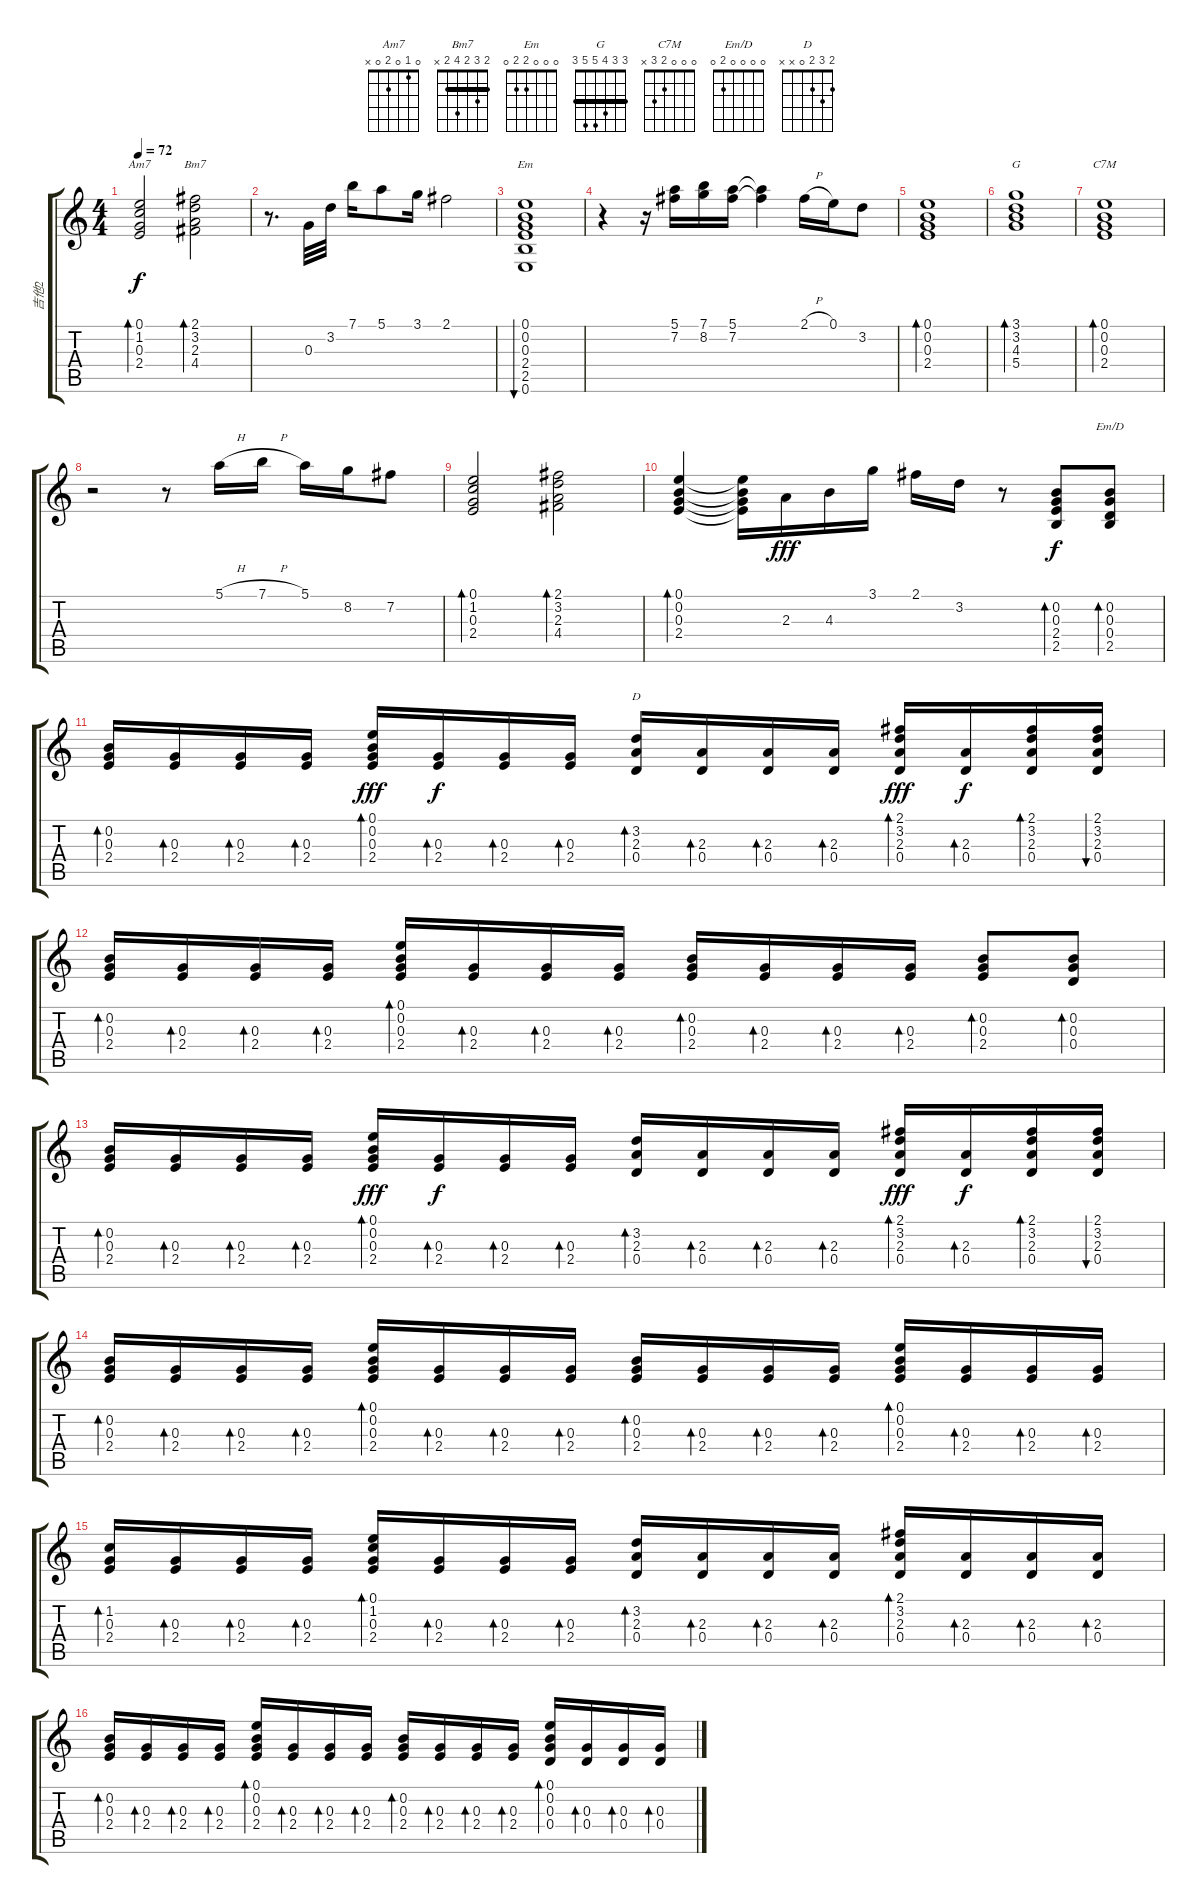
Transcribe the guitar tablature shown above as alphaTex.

\track ("吉他2" "吉他2") {instrument acousticguitarsteel}
\staff {score tabs}
\tuning (E4 B3 G3 D3 A2 E2) {hide}
\chord ("Am7" 0 1 0 2 0 x)
\chord ("Bm7" 2 3 2 4 2 x) {barre 2}
\chord ("Em" 0 0 0 2 2 0)
\chord ("G" 3 3 4 5 5 3) {barre 3}
\chord ("C7M" 0 0 0 2 3 x)
\chord ("Em/D" 0 0 0 0 2 0)
\chord ("D" 2 3 2 0 x x)
\ts (4 4)
\tempo 72
\clef g2
\ks c
(0.1 1.2 0.3 2.4).2{bd 240 ch "Am7" dy f} (2.1 3.2 2.3 4.4).2{bd 240 ch "Bm7"} |
r.8{d} 0.3.32 3.2.32 7.1.16 5.1.8 3.1.16 2.1.2 |
(0.1 0.2 0.3 2.4 2.5 0.6).1{bu 240 ch "Em"} |
r.4 r.16 (5.1 7.2).16 (7.1 8.2).16 (5.1 7.2).16 (5.1{t} 7.2{t}).4 2.1{h}.16 0.1.16 3.2.8 |
(0.1 0.2 0.3 2.4).1{bd 240} |
(3.1 3.2 4.3 5.4).1{bd 240 ch "G"} |
(0.1 0.2 0.3 2.4).1{bd 240 ch "C7M"} |
r.2 r.8 5.1{h}.16 7.1{h}.16 5.1.16 8.2.16 7.2.8 |
(0.1 1.2 0.3 2.4).2{bd 240} (2.1 3.2 2.3 4.4).2{bd 240} |
(0.1 0.2 0.3 2.4).4{bd 240} (0.1{t} 0.2{t} 0.3{t} 2.4{t}).16 2.3.16{dy fff} 4.3.16 3.1.16 2.1.16 3.2.16 r.8 (0.2 0.3 2.4 2.5).8{bd 30 dy f} (0.2 0.3 0.4 2.5).8{bd 30 ch "Em/D"} |
(0.2 0.3 2.4).16{bd 60} (0.3 2.4).16{bd 60} (0.3 2.4).16{bd 60} (0.3 2.4).16{bd 60} (0.1 0.2 0.3 2.4).16{bd 60 dy fff} (0.3 2.4).16{bd 60 dy f} (0.3 2.4).16{bd 60} (0.3 2.4).16{bd 60} (3.2 2.3 0.4).16{bd 60 ch "D"} (2.3 0.4).16{bd 60} (2.3 0.4).16{bd 60} (2.3 0.4).16{bd 60} (2.1 3.2 2.3 0.4).16{bd 60 dy fff} (2.3 0.4).16{bd 60 dy f} (2.1 3.2 2.3 0.4).16{bd 60} (2.1 3.2 2.3 0.4).16{bu 60} |
(0.2 0.3 2.4).16{bd 60} (0.3 2.4).16{bd 60} (0.3 2.4).16{bd 60} (0.3 2.4).16{bd 60} (0.1 0.2 0.3 2.4).16{bd 60} (0.3 2.4).16{bd 60} (0.3 2.4).16{bd 60} (0.3 2.4).16{bd 60} (0.2 0.3 2.4).16{bd 60} (0.3 2.4).16{bd 60} (0.3 2.4).16{bd 60} (0.3 2.4).16{bd 60} (0.2 0.3 2.4).8{bd 60} (0.2 0.3 0.4).8{bd 60} |
(0.2 0.3 2.4).16{bd 60} (0.3 2.4).16{bd 60} (0.3 2.4).16{bd 60} (0.3 2.4).16{bd 60} (0.1 0.2 0.3 2.4).16{bd 60 dy fff} (0.3 2.4).16{bd 60 dy f} (0.3 2.4).16{bd 60} (0.3 2.4).16{bd 60} (3.2 2.3 0.4).16{bd 60} (2.3 0.4).16{bd 60} (2.3 0.4).16{bd 60} (2.3 0.4).16{bd 60} (2.1 3.2 2.3 0.4).16{bd 60 dy fff} (2.3 0.4).16{bd 60 dy f} (2.1 3.2 2.3 0.4).16{bd 60} (2.1 3.2 2.3 0.4).16{bu 60} |
(0.2 0.3 2.4).16{bd 60} (0.3 2.4).16{bd 60} (0.3 2.4).16{bd 60} (0.3 2.4).16{bd 60} (0.1 0.2 0.3 2.4).16{bd 60} (0.3 2.4).16{bd 60} (0.3 2.4).16{bd 60} (0.3 2.4).16{bd 60} (0.2 0.3 2.4).16{bd 60} (0.3 2.4).16{bd 60} (0.3 2.4).16{bd 60} (0.3 2.4).16{bd 60} (0.1 0.2 0.3 2.4).16{bd 60} (0.3 2.4).16{bd 60} (0.3 2.4).16{bd 60} (0.3 2.4).16{bd 60} |
(1.2 0.3 2.4).16{bd 60} (0.3 2.4).16{bd 60} (0.3 2.4).16{bd 60} (0.3 2.4).16{bd 60} (0.1 1.2 0.3 2.4).16{bd 60} (0.3 2.4).16{bd 60} (0.3 2.4).16{bd 60} (0.3 2.4).16{bd 60} (3.2 2.3 0.4).16{bd 60} (2.3 0.4).16{bd 60} (2.3 0.4).16{bd 60} (2.3 0.4).16{bd 60} (2.1 3.2 2.3 0.4).16{bd 60} (2.3 0.4).16{bd 60} (2.3 0.4).16{bd 60} (2.3 0.4).16{bd 60} |
(0.2 0.3 2.4).16{bd 60} (0.3 2.4).16{bd 60} (0.3 2.4).16{bd 60} (0.3 2.4).16{bd 60} (0.1 0.2 0.3 2.4).16{bd 60} (0.3 2.4).16{bd 60} (0.3 2.4).16{bd 60} (0.3 2.4).16{bd 60} (0.2 0.3 2.4).16{bd 60} (0.3 2.4).16{bd 60} (0.3 2.4).16{bd 60} (0.3 2.4).16{bd 60} (0.1 0.2 0.3 0.4).16{bd 60} (0.3 0.4).16{bd 60} (0.3 0.4).16{bd 60} (0.3 0.4).16{bd 60}
